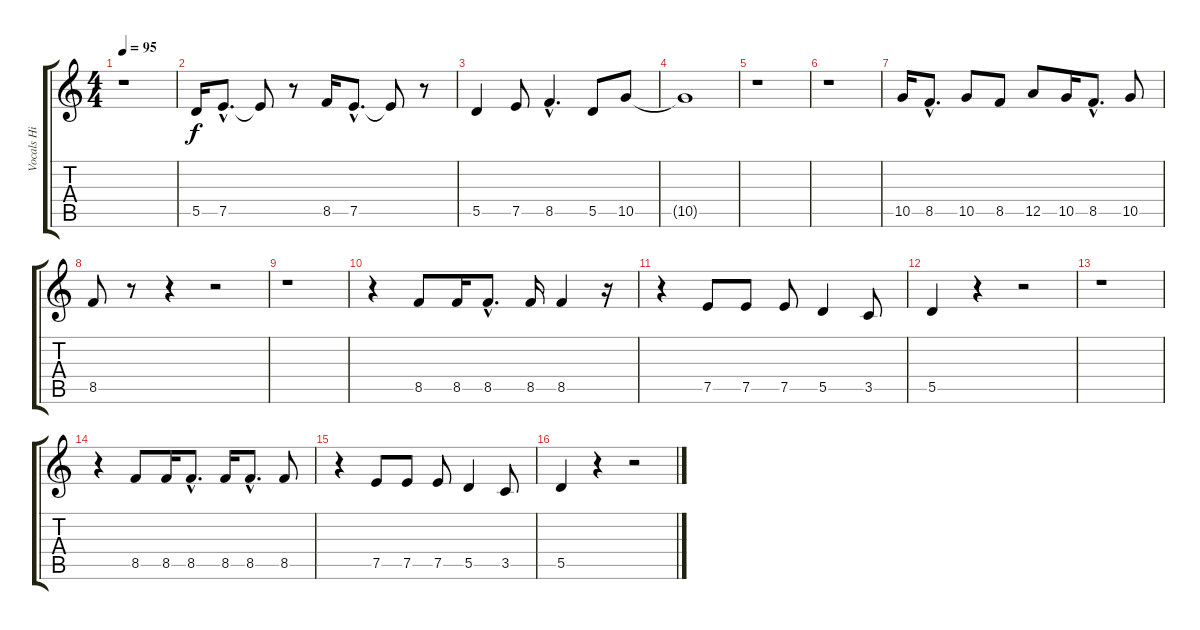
\track ("Vocals Hi" "Vocals Hi") {instrument distortionguitar}
\staff {score tabs}
\tuning (E4 B3 G3 D3 A2 E2) {hide}
\ts (4 4)
\tempo 95
\clef g2
\ks c
r.1{dy f} |
5.5.16 7.5{hac}.8{d} 7.5{t}.8 r.8 8.5.16 7.5{hac}.8{d} 7.5{t}.8 r.8 |
5.5.4 7.5.8 8.5{hac}.4{d} 5.5.8 10.5.8 |
10.5{t}.1 |
r.1 |
r.1 |
10.5.16 8.5{hac}.8{d} 10.5.8 8.5.8 12.5.8 10.5.16 8.5{hac}.8{d} 10.5.8 |
8.5.8 r.8 r.4 r.2 |
r.1 |
r.4 8.5.8 8.5.16 8.5{hac}.8{d} 8.5.16 8.5.4 r.16 |
r.4 7.5.8 7.5.8 7.5.8 5.5.4 3.5.8 |
5.5.4 r.4 r.2 |
r.1 |
r.4 8.5.8 8.5.16 8.5{hac}.8{d} 8.5.16 8.5{hac}.8{d} 8.5.8 |
r.4 7.5.8 7.5.8 7.5.8 5.5.4 3.5.8 |
5.5.4 r.4 r.2
